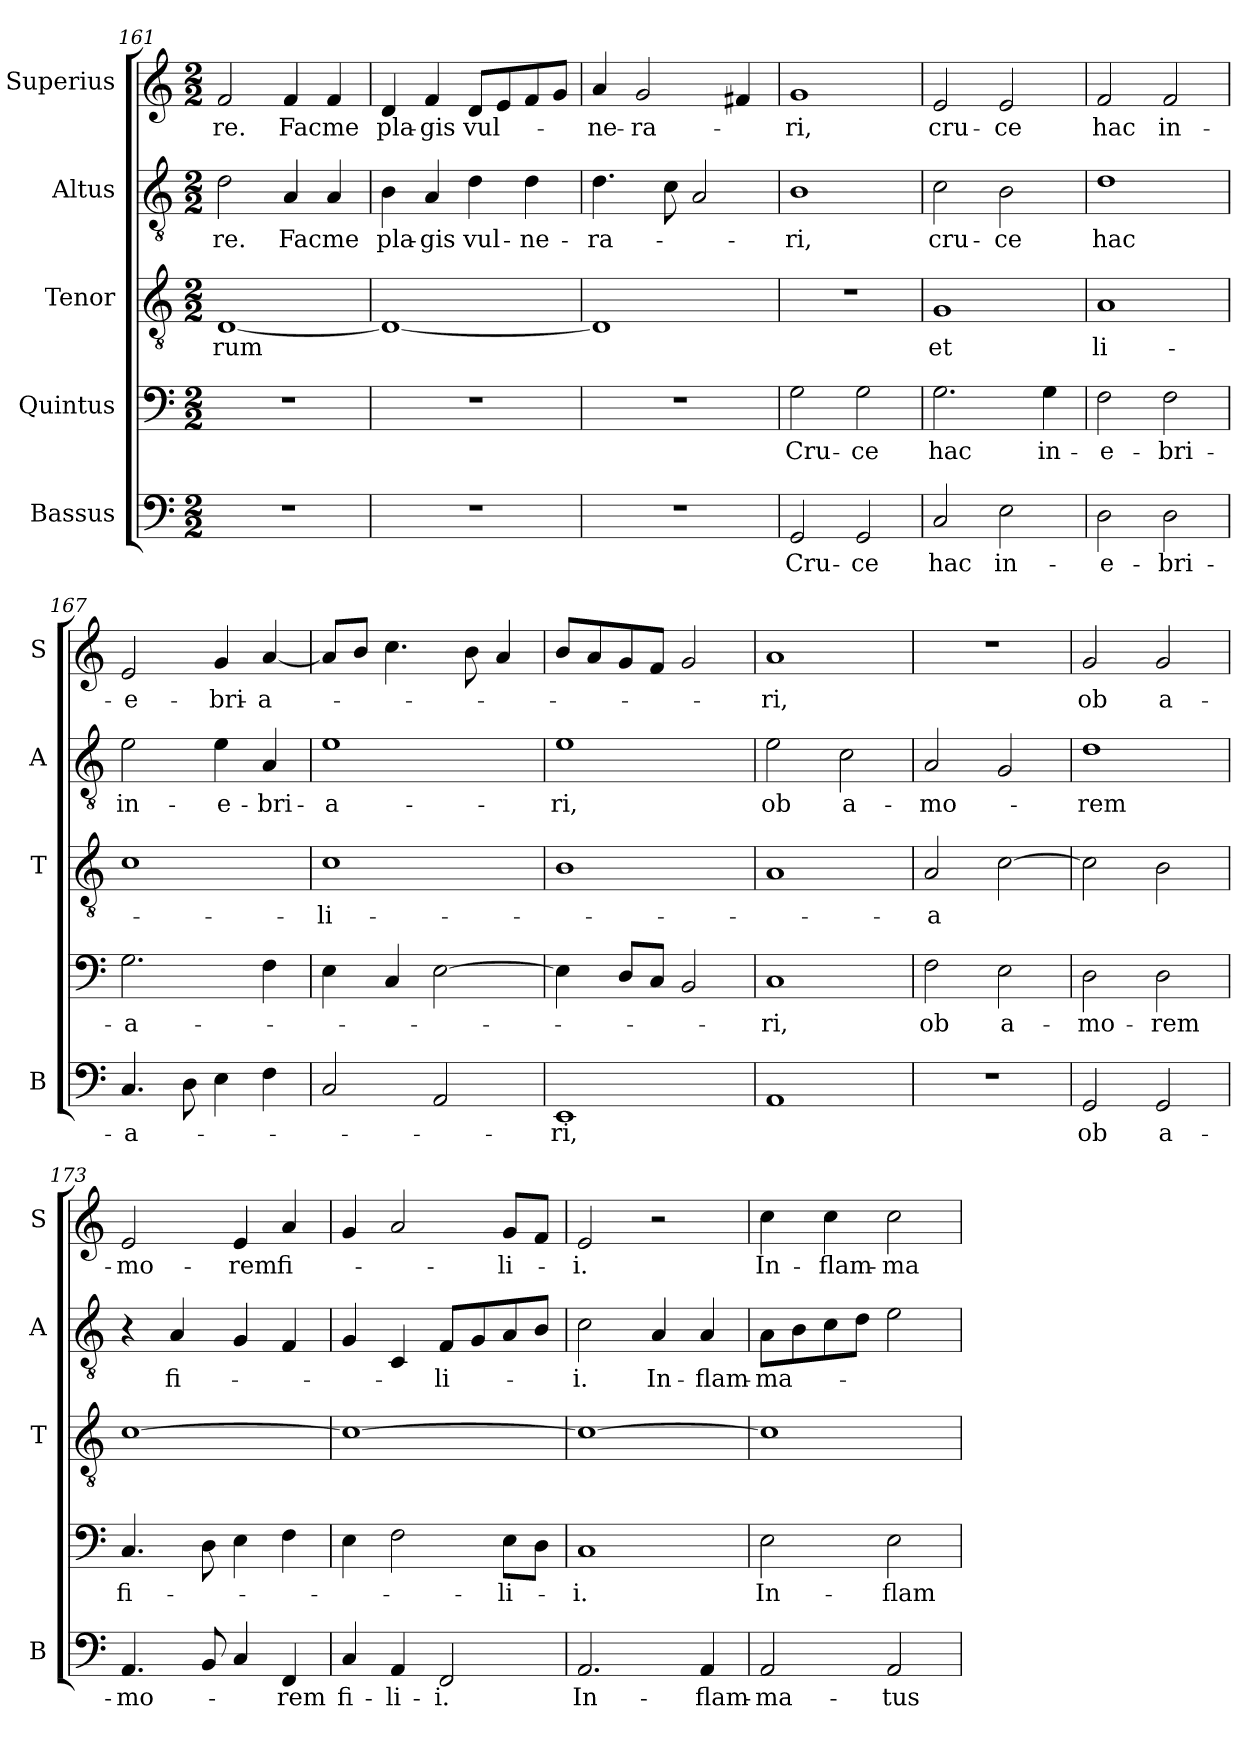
**kern	**text	**kern	**text	**kern	**text	**kern	**text	**kern	**text
*part5	*part5	*part4	*part4	*part3	*part3	*part2	*part2	*part1	*part1
*staff5	*staff5	*staff4	*staff4	*staff3	*staff3	*staff2	*staff2	*staff1	*staff1
*I"Bassus	*	*I"Quintus	*	*I"Tenor	*	*I"Altus	*	*I"Superius	*
*I'B	*	*	*	*I'T	*	*I'A	*	*I'S	*
*clefF4	*	*clefF4	*	*clefGv2	*	*clefGv2	*	*clefG2	*
*k[]	*	*k[]	*	*k[]	*	*k[]	*	*k[]	*
*M2/2	*	*M2/2	*	*M2/2	*	*M2/2	*	*M2/2	*
=161	=161	=161	=161	=161	=161	=161	=161	=161	=161
1r	.	1r	.	[1D	-rum	2d	-re.	2f	-re.
.	.	.	.	.	.	4A	Fac	4f	Fac
.	.	.	.	.	.	4A	me	4f	me
=162	=162	=162	=162	=162	=162	=162	=162	=162	=162
1r	.	1r	.	1D_	.	4B	pla-	4d	pla-
.	.	.	.	.	.	4A	-gis	4f	-gis
.	.	.	.	.	.	4d	vul-	8dL	vul-
.	.	.	.	.	.	.	.	8e	.
.	.	.	.	.	.	4d	-ne-	8f	.
.	.	.	.	.	.	.	.	8gJ	.
=163	=163	=163	=163	=163	=163	=163	=163	=163	=163
1r	.	1r	.	1D]	.	4.d	-ra-	4a	-ne-
.	.	.	.	.	.	.	.	2g	-ra-
.	.	.	.	.	.	8c	.	.	.
.	.	.	.	.	.	2A	.	.	.
.	.	.	.	.	.	.	.	4f#X	.
=164	=164	=164	=164	=164	=164	=164	=164	=164	=164
!	!	!	!LO:LY:i	!	!	!	!	!	!
2GG	Cru-	2G	Cru-	1r	.	1B	-ri,	1g	-ri,
!	!	!	!LO:LY:i	!	!	!	!	!	!
2GG	-ce	2G	-ce	.	.	.	.	.	.
=165	=165	=165	=165	=165	=165	=165	=165	=165	=165
!	!	!	!LO:LY:i	!	!	!	!	!	!
2C	hac	2.G	hac	1G	et	2c	cru-	2e	cru-
2E	in-	.	.	.	.	2B	-ce	2e	-ce
!	!	!	!LO:LY:i	!	!	!	!	!	!
.	.	4G	in-	.	.	.	.	.	.
=166	=166	=166	=166	=166	=166	=166	=166	=166	=166
!	!	!	!LO:LY:i	!	!	!	!	!	!
2D	-e-	2F	-e-	1A	li-	1d	hac	2f	hac
!	!	!	!LO:LY:i	!	!	!	!	!	!
2D	-bri-	2F	-bri-	.	.	.	.	2f	in-
=167	=167	=167	=167	=167	=167	=167	=167	=167	=167
!	!	!	!LO:LY:i	!	!	!	!	!	!
4.C	-a-	2.G	-a-	1c	.	2e	in-	2e	-e-
8D	.	.	.	.	.	.	.	.	.
4E	.	.	.	.	.	4e	-e-	4g	-bri-
4F	.	4F	.	.	.	4A	-bri-	[4a	-a-
=168	=168	=168	=168	=168	=168	=168	=168	=168	=168
2C	.	4E	.	1c	-li-	1e	-a-	8aL]	.
.	.	.	.	.	.	.	.	8bJ	.
.	.	4C	.	.	.	.	.	4.cc	.
2AA	.	[2E	.	.	.	.	.	.	.
.	.	.	.	.	.	.	.	8b	.
.	.	.	.	.	.	.	.	4a	.
=169	=169	=169	=169	=169	=169	=169	=169	=169	=169
1EE	-ri,	4E]	.	1B	.	1e	-ri,	8bL	.
.	.	.	.	.	.	.	.	8a	.
.	.	8DL	.	.	.	.	.	8g	.
.	.	8CJ	.	.	.	.	.	8fJ	.
.	.	2BB	.	.	.	.	.	2g	.
=170	=170	=170	=170	=170	=170	=170	=170	=170	=170
!	!	!	!LO:LY:i	!	!	!	!	!	!
1AA	.	1C	-ri,	1A	.	2e	ob	1a	-ri,
.	.	.	.	.	.	2c	a-	.	.
=171	=171	=171	=171	=171	=171	=171	=171	=171	=171
!	!	!	!LO:LY:i	!	!	!	!	!	!
1r	.	2F	ob	2A	-a	2A	-mo-	1r	.
!	!	!	!LO:LY:i	!	!	!	!	!	!
.	.	2E	a-	[2c	.	2G	.	.	.
=172	=172	=172	=172	=172	=172	=172	=172	=172	=172
!	!	!	!LO:LY:i	!	!	!	!	!	!
2GG	ob	2D	-mo-	2c]	.	1d	-rem	2g	ob
!	!	!	!LO:LY:i	!	!	!	!	!	!
2GG	a-	2D	-rem	2B	.	.	.	2g	a-
=173	=173	=173	=173	=173	=173	=173	=173	=173	=173
!	!	!	!LO:LY:i	!	!	!	!	!	!
4.AA	-mo-	4.C	fi-	[1c	.	4r	.	2e	-mo-
.	.	.	.	.	.	4A	fi-	.	.
8BB	.	8D	.	.	.	.	.	.	.
4C	.	4E	.	.	.	4G	.	4e	-rem
4FF	-rem	4F	.	.	.	4F	.	4a	fi-
=174	=174	=174	=174	=174	=174	=174	=174	=174	=174
4C	fi-	4E	.	1c_	.	4G	.	4g	.
4AA	-li-	2F	.	.	.	4C	.	2a	.
2FF	-i.	.	.	.	.	8FL	-li-	.	.
.	.	.	.	.	.	8G	.	.	.
!	!	!	!LO:LY:i	!	!	!	!	!	!
.	.	8EL	-li-	.	.	8A	.	8gL	-li-
.	.	8DJ	.	.	.	8BJ	.	8fJ	.
=175	=175	=175	=175	=175	=175	=175	=175	=175	=175
!	!	!	!LO:LY:i	!	!	!	!	!	!
2.AA	In-	1C	-i.	1c_	.	2c	-i.	2e	-i.
.	.	.	.	.	.	4A	In-	2r	.
4AA	-flam-	.	.	.	.	4A	-flam-	.	.
=176	=176	=176	=176	=176	=176	=176	=176	=176	=176
!	!	!	!LO:LY:i	!	!	!	!	!	!
2AA	-ma-	2E	In-	1c]	.	8AL	-ma-	4cc	In-
.	.	.	.	.	.	8B	.	.	.
.	.	.	.	.	.	8c	.	4cc	-flam-
.	.	.	.	.	.	8dJ	.	.	.
!	!	!	!LO:LY:i	!	!	!	!	!	!
2AA	-tus	2E	-flam-	.	.	2e	.	2cc	-ma-
=	=	=	=	=	=	=	=	=	=
*-	*-	*-	*-	*-	*-	*-	*-	*-	*-
